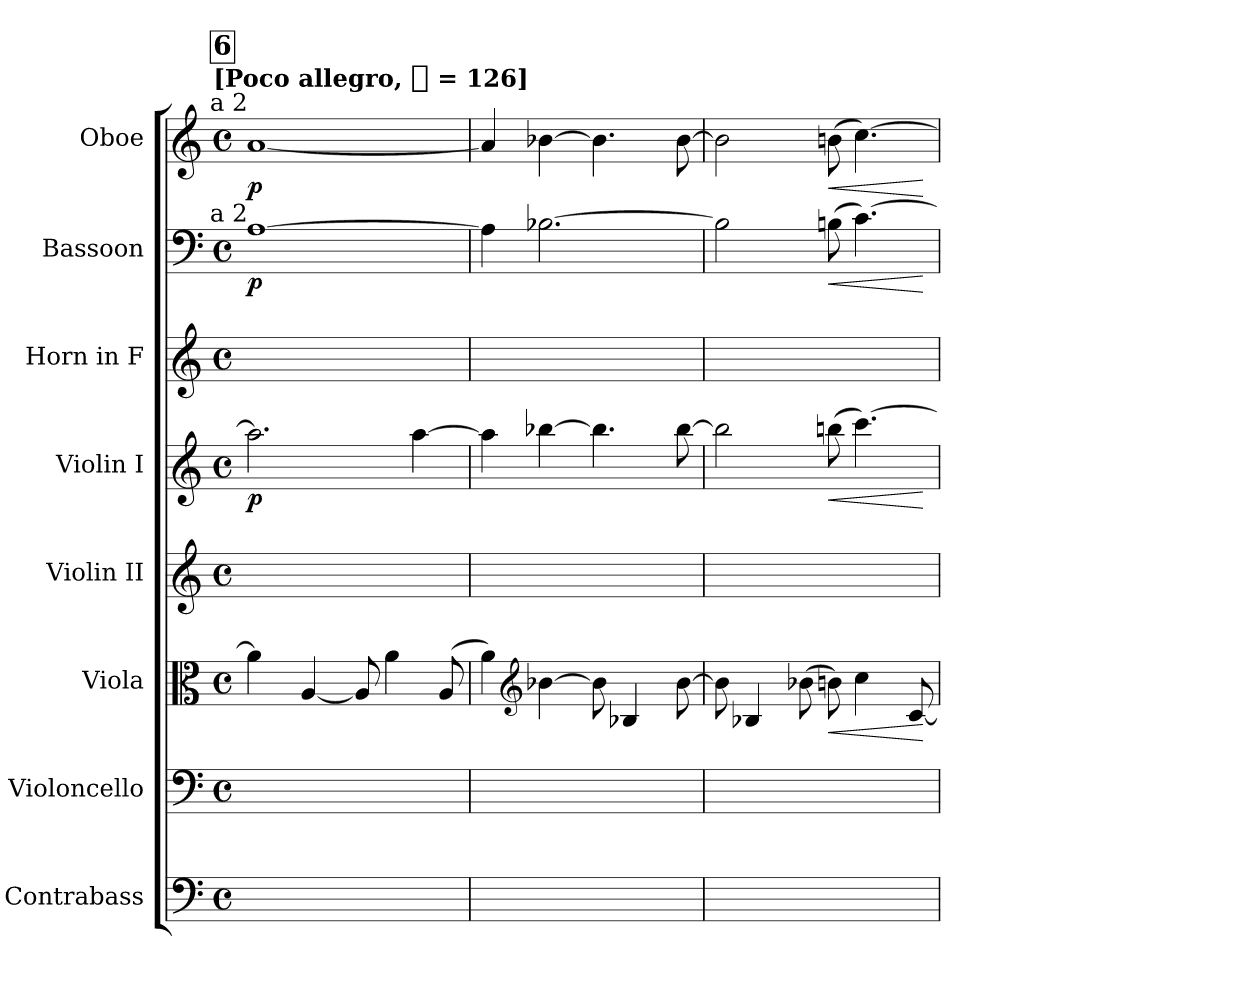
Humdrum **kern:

**kern	**kern	**kern	**dynam	**kern	**kern	**dynam	**kern	**kern	**dynam	**kern	**dynam
*part8	*part7	*part6	*part6	*part5	*part4	*part4	*part3	*part2	*part2	*part1	*part1
*staff8	*staff7	*staff6	*staff6	*staff5	*staff4	*staff4	*staff3	*staff2	*staff2	*staff1	*staff1
*I"Contrabass	*I"Violoncello	*I"Viola	*	*I"Violin II	*I"Violin I	*	*I"Horn in F	*I"Bassoon	*	*I"Oboe	*
*I'Cb.	*I'Vc.	*I'Vla.	*	*I'Vln. II	*I'Vln. I	*	*I'Hn.	*I'Bsn.	*	*I'Ob.	*
*clefF4	*clefF4	*clefC3	*	*clefG2	*clefG2	*	*clefG2	*clefF4	*	*clefG2	*
*ITrd7c12	*	*	*	*	*	*	*ITrd4c7	*	*	*	*
*k[]	*k[]	*k[]	*	*k[]	*k[]	*	*k[b-]	*k[]	*	*k[]	*
*C:	*C:	*C:	*	*C:	*C:	*	*F:	*C:	*	*C:	*
!!LO:TX:omd:t=[Poco allegro, [quarter] = 126]
*M4/4	*M4/4	*M4/4	*	*M4/4	*M4/4	*	*M4/4	*M4/4	*	*M4/4	*
*met(c)	*met(c)	*met(c)	*	*met(c)	*met(c)	*	*met(c)	*met(c)	*	*met(c)	*
*MM126	*MM126	*MM126	*	*MM126	*MM126	*	*MM126	*MM126	*	*MM126	*
!!LO:REH:place=s1:t=6
=1	=1	=1	=1	=1	=1	=1	=1	=1	=1	=1	=1
!	!	!	!	!	!	!	!	!	!	!LO:TX:a:rj:t=a 2	!
!	!	!	!	!	!	!	!	!LO:TX:a:rj:t=a 2	!	!	!
8ryy	8ryy	4a]	.	8ryy	2.aa]	p	8ryy	[1A	p	[1a	p
4ryy	4ryy	.	.	4ryy	.	.	4ryy	.	.	.	.
.	.	[4A	.	.	.	.	.	.	.	.	.
8ryy	8ryy	.	.	8ryy	.	.	8ryy	.	.	.	.
4ryy	4ryy	8A]	.	4ryy	.	.	4ryy	.	.	.	.
.	.	4a	.	.	.	.	.	.	.	.	.
8ryy	8ryy	.	.	8ryy	[4aa	.	8ryy	.	.	.	.
8ryy	8ryy	(8A	.	8ryy	.	.	8ryy	.	.	.	.
=2	=2	=2	=2	=2	=2	=2	=2	=2	=2	=2	=2
8ryy	8ryy	4a)	.	8ryy	4aa]	.	8ryy	4A]	.	4a]	.
4ryy	4ryy	.	.	4ryy	.	.	4ryy	.	.	.	.
*	*	*clefG2	*	*	*	*	*	*	*	*	*
.	.	[4b-X	.	.	[4bb-X	.	.	[2.B-X	.	[4b-X	.
8ryy	8ryy	.	.	8ryy	.	.	8ryy	.	.	.	.
4ryy	4ryy	8b-]	.	4ryy	4.bb-]	.	4ryy	.	.	4.b-]	.
.	.	4B-X	.	.	.	.	.	.	.	.	.
8ryy	8ryy	.	.	8ryy	.	.	8ryy	.	.	.	.
8ryy	8ryy	[8b-	.	8ryy	[8bb-	.	8ryy	.	.	[8b-	.
=3	=3	=3	=3	=3	=3	=3	=3	=3	=3	=3	=3
8ryy	8ryy	8b-]	.	8ryy	2bb-]	.	8ryy	2B-]	.	2b-]	.
8ryy	8ryy	4B-X	.	8ryy	.	.	8ryy	.	.	.	.
4ryy	4ryy	.	.	4ryy	.	.	4ryy	.	.	.	.
.	.	(8b-X	.	.	.	.	.	.	.	.	.
!	!	!	!LO:HP:b	!	!	!LO:HP:b	!	!	!LO:HP:b	!	!LO:HP:b
8ryy	8ryy	8bn)	<	8ryy	(8bbn	<	8ryy	(8Bn	<	(8bn	<
8ryy	8ryy	4cc	.	8ryy	[4.ccc)	.	8ryy	[4.c)	.	[4.cc)	.
4ryy	4ryy	.	.	4ryy	.	.	4ryy	.	.	.	.
.	.	[8c	.	.	.	.	.	.	.	.	.
.	.	.	[	.	.	[	.	.	[	.	[
=	=	=	=	=	=	=	=	=	=	=	=
*-	*-	*-	*-	*-	*-	*-	*-	*-	*-	*-	*-
